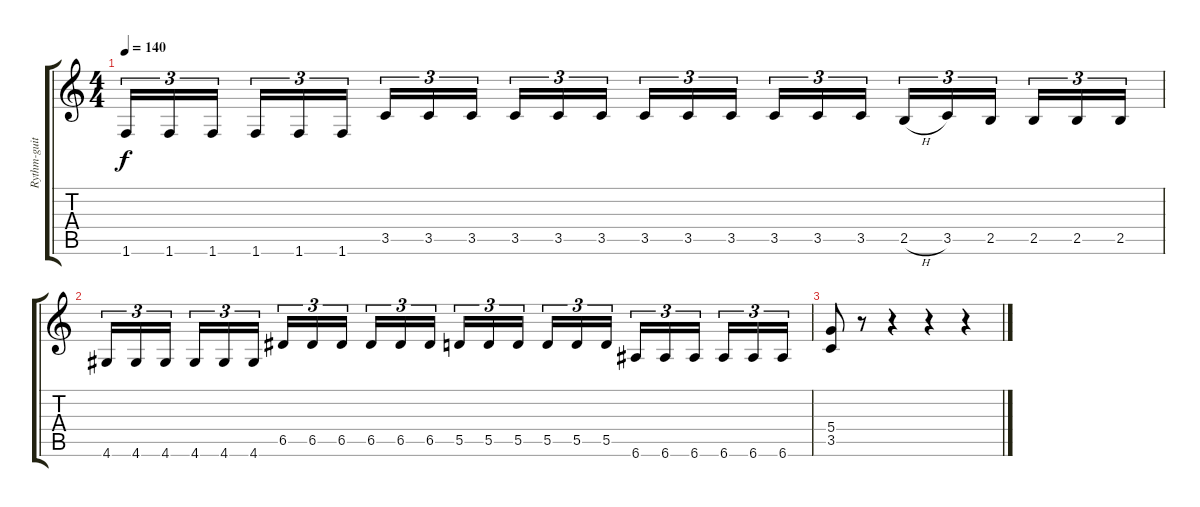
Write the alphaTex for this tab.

\track ("Rythm-guitar - Silenoz" "Rythm-guit") {instrument overdrivenguitar}
\staff {score tabs}
\tuning (E4 B3 G3 D3 A2 E2) {hide}
\ts (4 4)
\tempo 140
\clef g2
\ks c
1.6.16{tu (3 2) dy f} 1.6.16{tu (3 2)} 1.6.16{tu (3 2) beam splitsecondary} 1.6.16{tu (3 2)} 1.6.16{tu (3 2)} 1.6.16{tu (3 2)} 3.5.16{tu (3 2)} 3.5.16{tu (3 2)} 3.5.16{tu (3 2) beam splitsecondary} 3.5.16{tu (3 2)} 3.5.16{tu (3 2)} 3.5.16{tu (3 2)} 3.5.16{tu (3 2)} 3.5.16{tu (3 2)} 3.5.16{tu (3 2) beam splitsecondary} 3.5.16{tu (3 2)} 3.5.16{tu (3 2)} 3.5.16{tu (3 2)} 2.5{h}.16{tu (3 2)} 3.5.16{tu (3 2)} 2.5.16{tu (3 2) beam splitsecondary} 2.5.16{tu (3 2)} 2.5.16{tu (3 2)} 2.5.16{tu (3 2)} |
4.6.16{tu (3 2)} 4.6.16{tu (3 2)} 4.6.16{tu (3 2) beam splitsecondary} 4.6.16{tu (3 2)} 4.6.16{tu (3 2)} 4.6.16{tu (3 2)} 6.5.16{tu (3 2)} 6.5.16{tu (3 2)} 6.5.16{tu (3 2) beam splitsecondary} 6.5.16{tu (3 2)} 6.5.16{tu (3 2)} 6.5.16{tu (3 2)} 5.5.16{tu (3 2)} 5.5.16{tu (3 2)} 5.5.16{tu (3 2) beam splitsecondary} 5.5.16{tu (3 2)} 5.5.16{tu (3 2)} 5.5.16{tu (3 2)} 6.6.16{tu (3 2)} 6.6.16{tu (3 2)} 6.6.16{tu (3 2) beam splitsecondary} 6.6.16{tu (3 2)} 6.6.16{tu (3 2)} 6.6.16{tu (3 2)} |
(5.4 3.5).8 r.8 r.4 r.4 r.4
